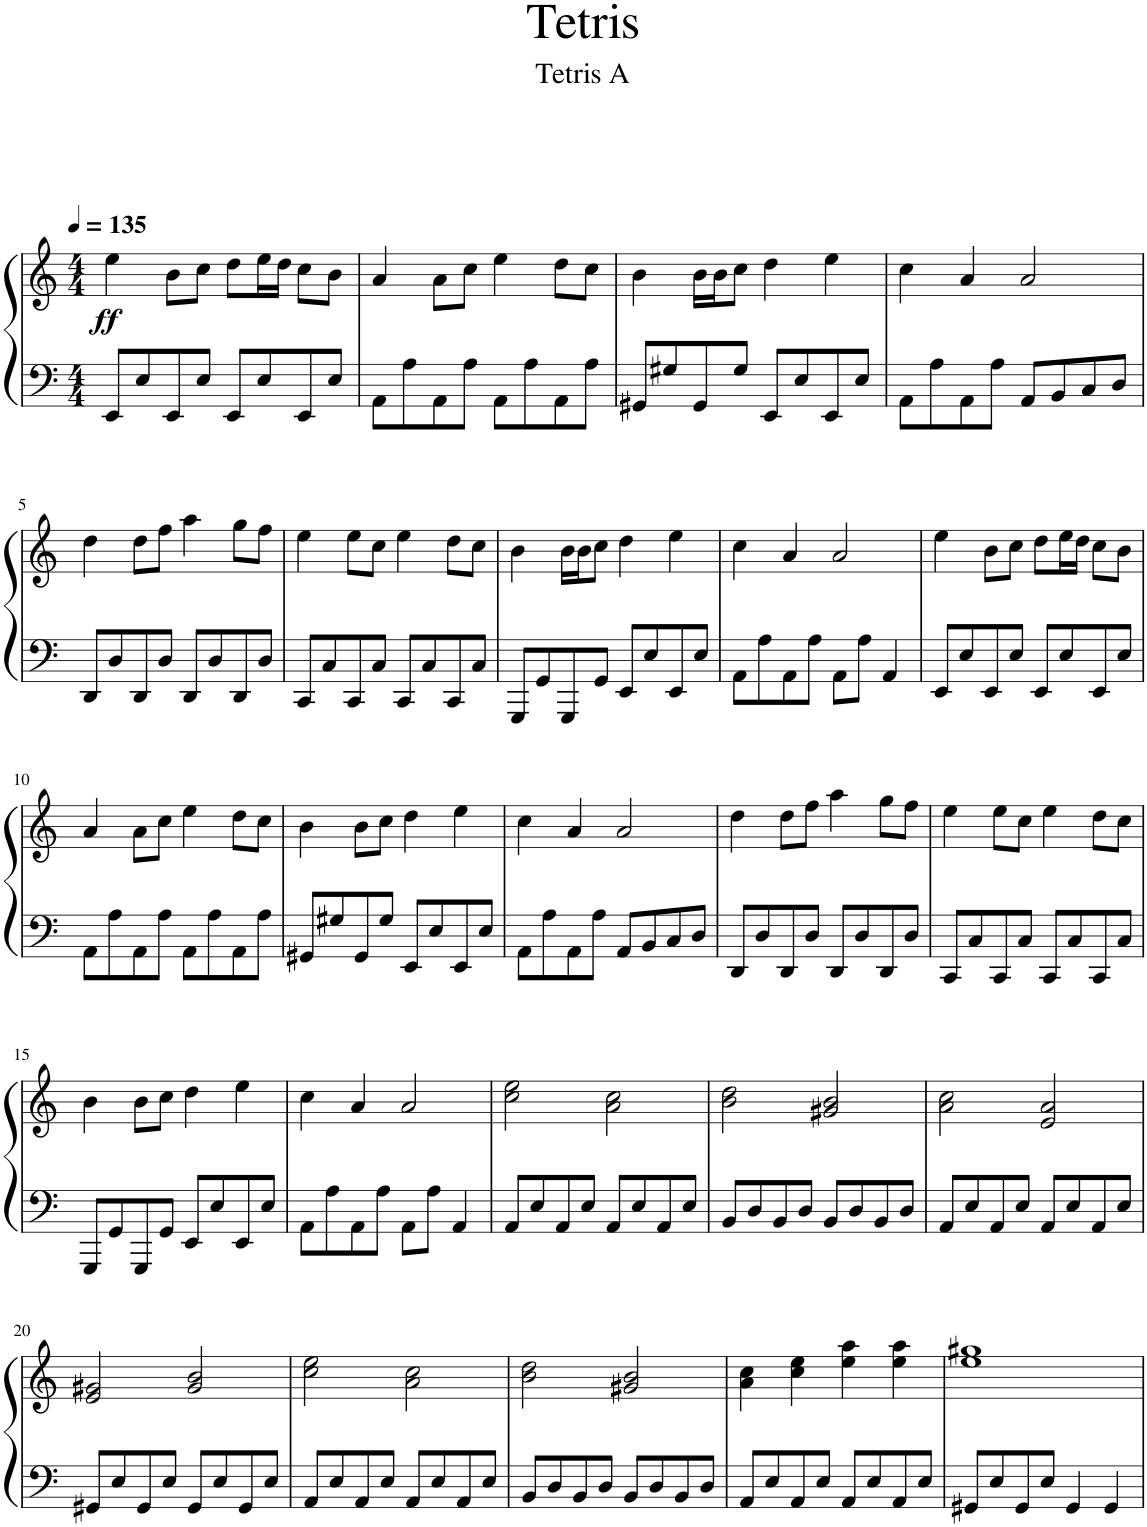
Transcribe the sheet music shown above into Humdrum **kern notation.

**kern	**kern	**dynam
*part1	*part1	*part1
*staff2	*staff1	*staff1/2
*I"Piano	*	*
*I'Pno.	*	*
*clefF4	*clefG2	*
*k[]	*k[]	*
*M4/4	*M4/4	*
*MM135	*MM135	*
=1	=1	=1
!	!	!LO:DY:b
8EE/L	4ee\	ff
8E/	.	.
8EE/	8b\L	.
8E/J	8cc\J	.
8EE/L	8dd\L	.
8E/	16ee\L	.
.	16dd\JJ	.
8EE/	8cc\L	.
8E/J	8b\J	.
=2	=2	=2
8AA\L	4a/	.
8A\	.	.
8AA\	8a\L	.
8A\J	8cc\J	.
8AA\L	4ee\	.
8A\	.	.
8AA\	8dd\L	.
8A\J	8cc\J	.
=3	=3	=3
8GG#X/L	4b\	.
8G#X/	.	.
8GG#/	16b\LL	.
.	16b\J	.
8G#/J	8cc\J	.
8EE/L	4dd\	.
8E/	.	.
8EE/	4ee\	.
8E/J	.	.
=4	=4	=4
8AA\L	4cc\	.
8A\	.	.
8AA\	4a/	.
8A\J	.	.
8AA/L	2a/	.
8BB/	.	.
8C/	.	.
8D/J	.	.
!!LO:LB:g=z
=5	=5	=5
8DD/L	4dd\	.
8D/	.	.
8DD/	8dd\L	.
8D/J	8ff\J	.
8DD/L	4aa\	.
8D/	.	.
8DD/	8gg\L	.
8D/J	8ff\J	.
=6	=6	=6
8CC/L	4ee\	.
8C/	.	.
8CC/	8ee\L	.
8C/J	8cc\J	.
8CC/L	4ee\	.
8C/	.	.
8CC/	8dd\L	.
8C/J	8cc\J	.
=7	=7	=7
8GGG/L	4b\	.
8GG/	.	.
8GGG/	16b\LL	.
.	16b\J	.
8GG/J	8cc\J	.
8EE/L	4dd\	.
8E/	.	.
8EE/	4ee\	.
8E/J	.	.
=8	=8	=8
8AA\L	4cc\	.
8A\	.	.
8AA\	4a/	.
8A\J	.	.
8AA\L	2a/	.
8A\J	.	.
4AA/	.	.
=9	=9	=9
8EE/L	4ee\	.
8E/	.	.
8EE/	8b\L	.
8E/J	8cc\J	.
8EE/L	8dd\L	.
8E/	16ee\L	.
.	16dd\JJ	.
8EE/	8cc\L	.
8E/J	8b\J	.
!!LO:LB:g=z
=10	=10	=10
8AA\L	4a/	.
8A\	.	.
8AA\	8a\L	.
8A\J	8cc\J	.
8AA\L	4ee\	.
8A\	.	.
8AA\	8dd\L	.
8A\J	8cc\J	.
=11	=11	=11
8GG#X/L	4b\	.
8G#X/	.	.
8GG#/	8b\L	.
8G#/J	8cc\J	.
8EE/L	4dd\	.
8E/	.	.
8EE/	4ee\	.
8E/J	.	.
=12	=12	=12
8AA\L	4cc\	.
8A\	.	.
8AA\	4a/	.
8A\J	.	.
8AA/L	2a/	.
8BB/	.	.
8C/	.	.
8D/J	.	.
=13	=13	=13
8DD/L	4dd\	.
8D/	.	.
8DD/	8dd\L	.
8D/J	8ff\J	.
8DD/L	4aa\	.
8D/	.	.
8DD/	8gg\L	.
8D/J	8ff\J	.
=14	=14	=14
8CC/L	4ee\	.
8C/	.	.
8CC/	8ee\L	.
8C/J	8cc\J	.
8CC/L	4ee\	.
8C/	.	.
8CC/	8dd\L	.
8C/J	8cc\J	.
!!LO:LB:g=z
=15	=15	=15
8GGG/L	4b\	.
8GG/	.	.
8GGG/	8b\L	.
8GG/J	8cc\J	.
8EE/L	4dd\	.
8E/	.	.
8EE/	4ee\	.
8E/J	.	.
=16	=16	=16
8AA\L	4cc\	.
8A\	.	.
8AA\	4a/	.
8A\J	.	.
8AA\L	2a/	.
8A\J	.	.
4AA/	.	.
=17	=17	=17
8AA/L	2cc\ 2ee\	.
8E/	.	.
8AA/	.	.
8E/J	.	.
8AA/L	2a\ 2cc\	.
8E/	.	.
8AA/	.	.
8E/J	.	.
=18	=18	=18
8BB/L	2b\ 2dd\	.
8D/	.	.
8BB/	.	.
8D/J	.	.
8BB/L	2g#X/ 2b/	.
8D/	.	.
8BB/	.	.
8D/J	.	.
=19	=19	=19
8AA/L	2a\ 2cc\	.
8E/	.	.
8AA/	.	.
8E/J	.	.
8AA/L	2e/ 2a/	.
8E/	.	.
8AA/	.	.
8E/J	.	.
!!LO:LB:g=z
=20	=20	=20
8GG#X/L	2e/ 2g#X/	.
8E/	.	.
8GG#/	.	.
8E/J	.	.
8GG#/L	2g#/ 2b/	.
8E/	.	.
8GG#/	.	.
8E/J	.	.
=21	=21	=21
8AA/L	2cc\ 2ee\	.
8E/	.	.
8AA/	.	.
8E/J	.	.
8AA/L	2a\ 2cc\	.
8E/	.	.
8AA/	.	.
8E/J	.	.
=22	=22	=22
8BB/L	2b\ 2dd\	.
8D/	.	.
8BB/	.	.
8D/J	.	.
8BB/L	2g#X/ 2b/	.
8D/	.	.
8BB/	.	.
8D/J	.	.
=23	=23	=23
8AA/L	4a\ 4cc\	.
8E/	.	.
8AA/	4cc\ 4ee\	.
8E/J	.	.
8AA/L	4ee\ 4aa\	.
8E/	.	.
8AA/	4ee\ 4aa\	.
8E/J	.	.
=24	=24	=24
8GG#X/L	1ee 1gg#X	.
8E/	.	.
8GG#/	.	.
8E/J	.	.
4GG#/	.	.
4GG#/	.	.
=	=	=
*-	*-	*-
